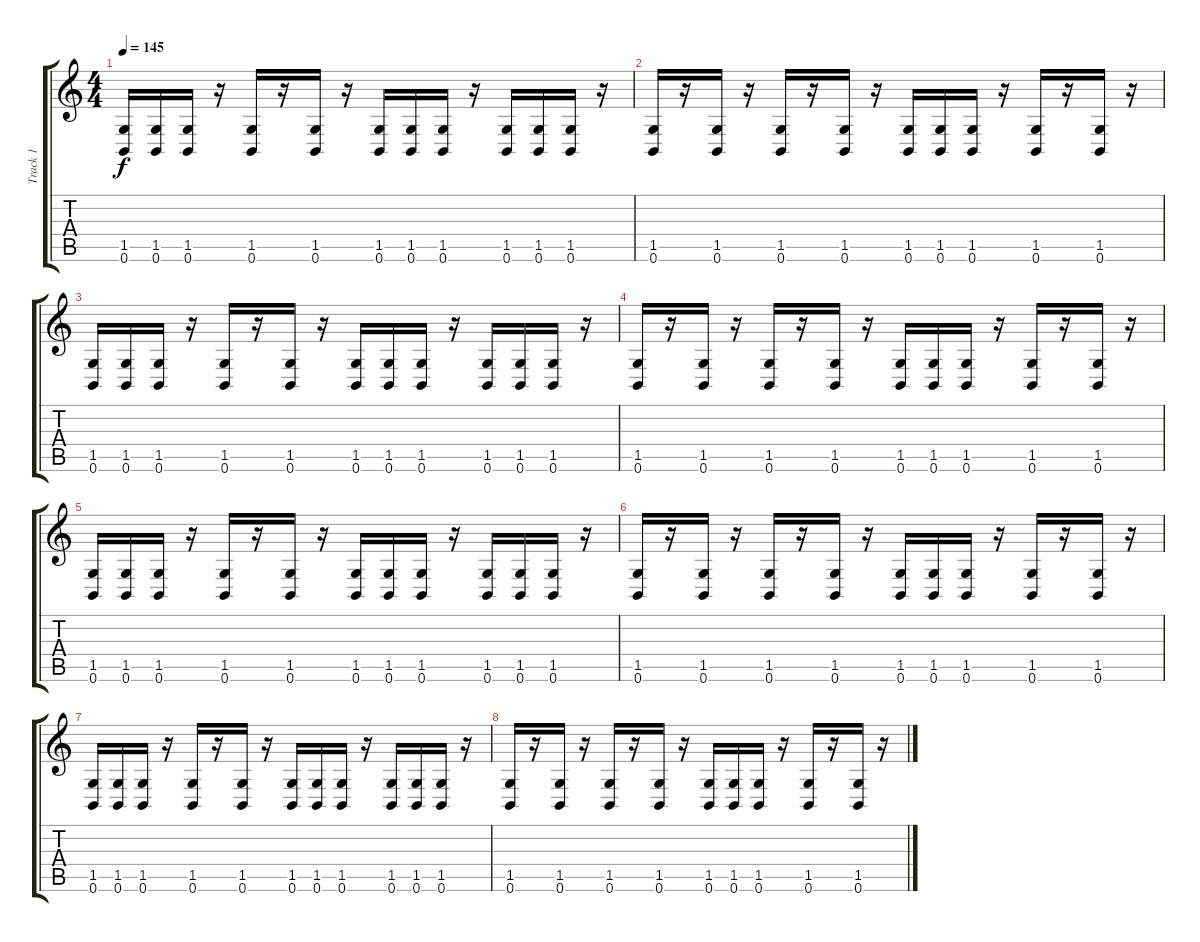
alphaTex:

\track ("Track 1" "Track 1") {instrument distortionguitar}
\staff {score tabs}
\tuning (Db4 Ab3 E3 B2 Gb2 B1) {hide}
\ts (4 4)
\tempo 145
\clef g2
\ks c
(1.5 0.6).16{dy f} (1.5 0.6).16 (1.5 0.6).16 r.16 (1.5 0.6).16 r.16 (1.5 0.6).16 r.16 (1.5 0.6).16 (1.5 0.6).16 (1.5 0.6).16 r.16 (1.5 0.6).16 (1.5 0.6).16 (1.5 0.6).16 r.16 |
(1.5 0.6).16 r.16 (1.5 0.6).16 r.16 (1.5 0.6).16 r.16 (1.5 0.6).16 r.16 (1.5 0.6).16 (1.5 0.6).16 (1.5 0.6).16 r.16 (1.5 0.6).16 r.16 (1.5 0.6).16 r.16 |
(1.5 0.6).16 (1.5 0.6).16 (1.5 0.6).16 r.16 (1.5 0.6).16 r.16 (1.5 0.6).16 r.16 (1.5 0.6).16 (1.5 0.6).16 (1.5 0.6).16 r.16 (1.5 0.6).16 (1.5 0.6).16 (1.5 0.6).16 r.16 |
(1.5 0.6).16 r.16 (1.5 0.6).16 r.16 (1.5 0.6).16 r.16 (1.5 0.6).16 r.16 (1.5 0.6).16 (1.5 0.6).16 (1.5 0.6).16 r.16 (1.5 0.6).16 r.16 (1.5 0.6).16 r.16 |
(1.5 0.6).16 (1.5 0.6).16 (1.5 0.6).16 r.16 (1.5 0.6).16 r.16 (1.5 0.6).16 r.16 (1.5 0.6).16 (1.5 0.6).16 (1.5 0.6).16 r.16 (1.5 0.6).16 (1.5 0.6).16 (1.5 0.6).16 r.16 |
(1.5 0.6).16 r.16 (1.5 0.6).16 r.16 (1.5 0.6).16 r.16 (1.5 0.6).16 r.16 (1.5 0.6).16 (1.5 0.6).16 (1.5 0.6).16 r.16 (1.5 0.6).16 r.16 (1.5 0.6).16 r.16 |
(1.5 0.6).16 (1.5 0.6).16 (1.5 0.6).16 r.16 (1.5 0.6).16 r.16 (1.5 0.6).16 r.16 (1.5 0.6).16 (1.5 0.6).16 (1.5 0.6).16 r.16 (1.5 0.6).16 (1.5 0.6).16 (1.5 0.6).16 r.16 |
(1.5 0.6).16 r.16 (1.5 0.6).16 r.16 (1.5 0.6).16 r.16 (1.5 0.6).16 r.16 (1.5 0.6).16 (1.5 0.6).16 (1.5 0.6).16 r.16 (1.5 0.6).16 r.16 (1.5 0.6).16 r.16
